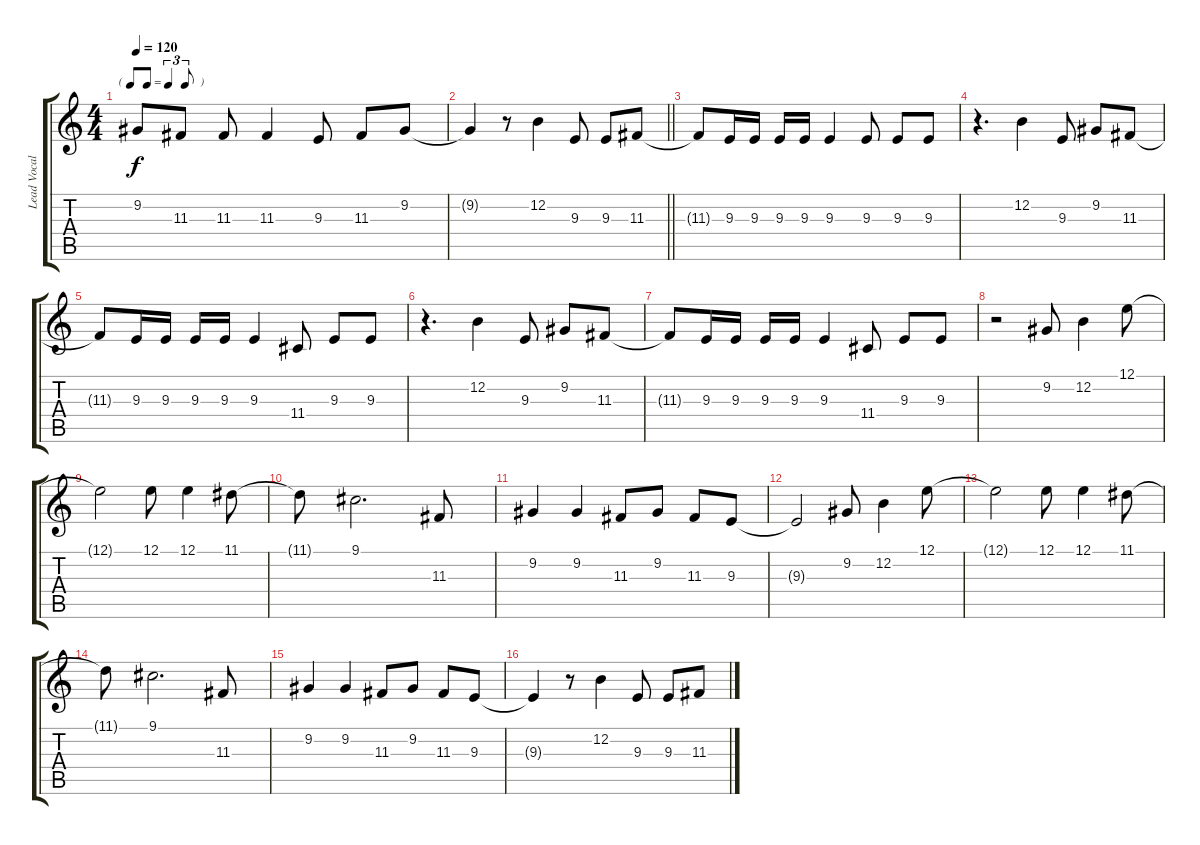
\track ("Lead Vocal (Ringo Starr)" "Lead Vocal") {instrument altosax}
\staff {score tabs}
\tuning (E4 B3 G3 D3 A2 E2) {hide}
\ts (4 4)
\tf triplet8th
\tempo 120
\clef g2
\ks c
9.2{t}.8{dy f} 11.3.8 11.3.8 11.3.4 9.3.8 11.3.8 9.2.8 |
\barLineRight lightlight
9.2{t}.4 r.8 12.2.4 9.3.8 9.3.8 11.3.8 |
11.3{t}.8 9.3.16 9.3.16 9.3.16 9.3.16 9.3.4 9.3.8 9.3.8 9.3.8 |
r.4{d} 12.2.4 9.3.8 9.2.8 11.3.8 |
11.3{t}.8 9.3.16 9.3.16 9.3.16 9.3.16 9.3.4 11.4.8 9.3.8 9.3.8 |
r.4{d} 12.2.4 9.3.8 9.2.8 11.3.8 |
11.3{t}.8 9.3.16 9.3.16 9.3.16 9.3.16 9.3.4 11.4.8 9.3.8 9.3.8 |
r.2 9.2.8 12.2.4 12.1.8 |
12.1{t}.2 12.1.8 12.1.4 11.1.8 |
11.1{t}.8 9.1.2{d} 11.3.8 |
9.2.4 9.2.4 11.3.8 9.2.8 11.3.8 9.3.8 |
9.3{t}.2 9.2.8 12.2.4 12.1.8 |
12.1{t}.2 12.1.8 12.1.4 11.1.8 |
11.1{t}.8 9.1.2{d} 11.3.8 |
9.2.4 9.2.4 11.3.8 9.2.8 11.3.8 9.3.8 |
9.3{t}.4 r.8 12.2.4 9.3.8 9.3.8 11.3.8
